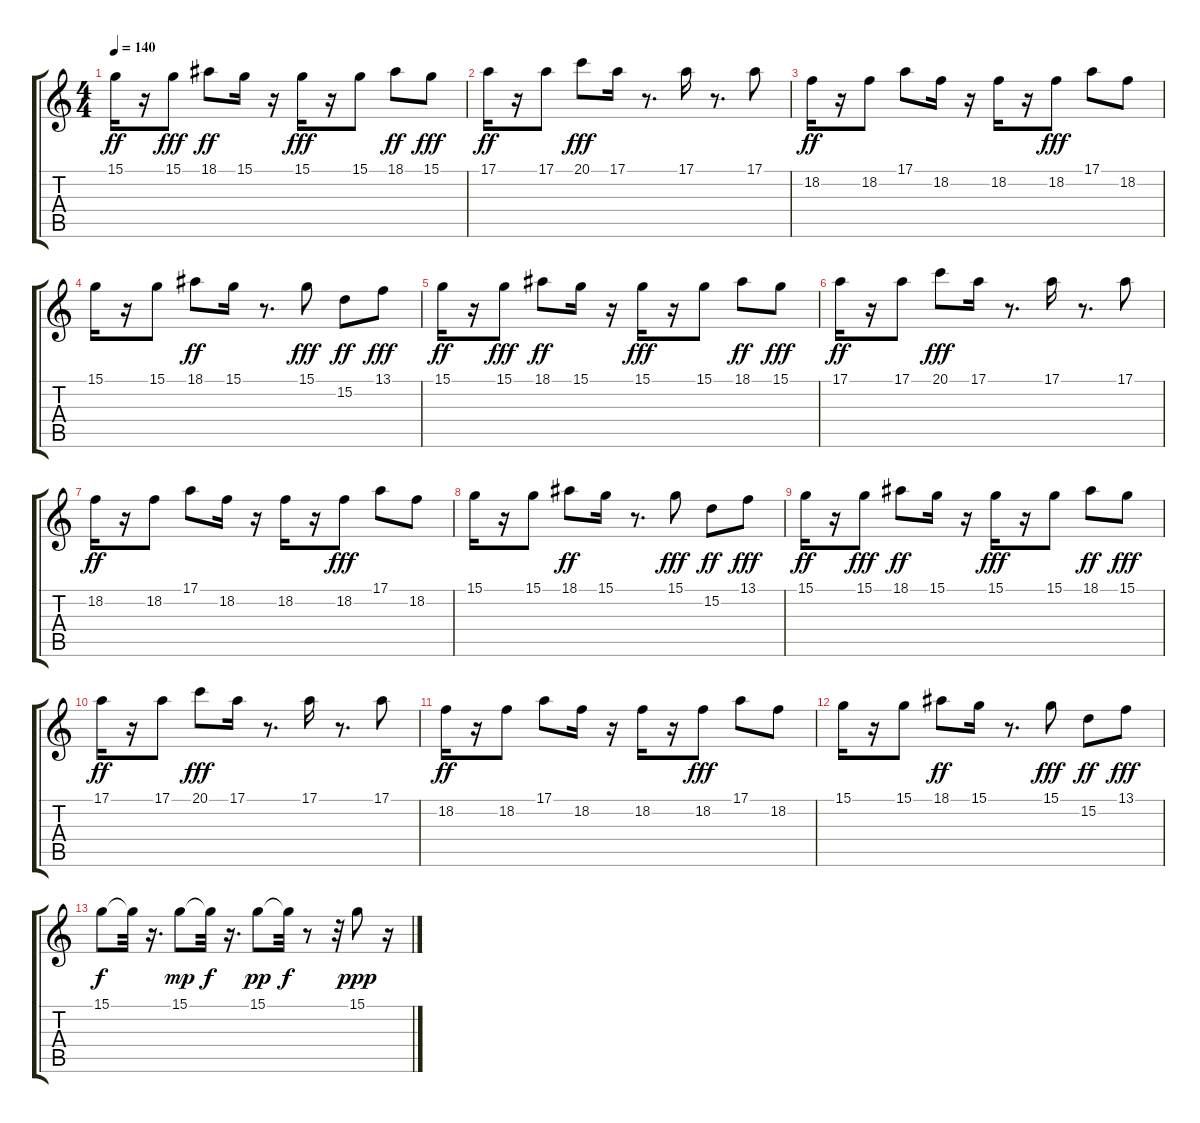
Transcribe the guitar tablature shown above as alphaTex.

\track "" {instrument percussiveorgan}
\staff {score tabs}
\tuning (E4 B3 G3 D3 A2 E2) {hide}
\ts (4 4)
\tempo 140
\clef g2
\ks c
15.1.16{dy ff} r.16 15.1.8{dy fff} 18.1.8{dy ff} 15.1.16 r.16 15.1.16{dy fff} r.16 15.1.8 18.1.8{dy ff} 15.1.8{dy fff} |
17.1.16{dy ff} r.16 17.1.8 20.1.8{dy fff} 17.1.16 r.8{d} 17.1.16 r.8{d} 17.1.8 |
18.2.16{dy ff} r.16 18.2.8 17.1.8 18.2.16 r.16 18.2.16 r.16 18.2.8{dy fff} 17.1.8 18.2.8 |
15.1.16 r.16 15.1.8 18.1.8{dy ff} 15.1.16 r.8{d} 15.1.8{dy fff} 15.2.8{dy ff} 13.1.8{dy fff} |
15.1.16{dy ff} r.16 15.1.8{dy fff} 18.1.8{dy ff} 15.1.16 r.16 15.1.16{dy fff} r.16 15.1.8 18.1.8{dy ff} 15.1.8{dy fff} |
17.1.16{dy ff} r.16 17.1.8 20.1.8{dy fff} 17.1.16 r.8{d} 17.1.16 r.8{d} 17.1.8 |
18.2.16{dy ff} r.16 18.2.8 17.1.8 18.2.16 r.16 18.2.16 r.16 18.2.8{dy fff} 17.1.8 18.2.8 |
15.1.16 r.16 15.1.8 18.1.8{dy ff} 15.1.16 r.8{d} 15.1.8{dy fff} 15.2.8{dy ff} 13.1.8{dy fff} |
15.1.16{dy ff} r.16 15.1.8{dy fff} 18.1.8{dy ff} 15.1.16 r.16 15.1.16{dy fff} r.16 15.1.8 18.1.8{dy ff} 15.1.8{dy fff} |
17.1.16{dy ff} r.16 17.1.8 20.1.8{dy fff} 17.1.16 r.8{d} 17.1.16 r.8{d} 17.1.8 |
18.2.16{dy ff} r.16 18.2.8 17.1.8 18.2.16 r.16 18.2.16 r.16 18.2.8{dy fff} 17.1.8 18.2.8 |
15.1.16 r.16 15.1.8 18.1.8{dy ff} 15.1.16 r.8{d} 15.1.8{dy fff} 15.2.8{dy ff} 13.1.8{dy fff} |
15.1.8{dy f} 15.1{t}.32 r.16{d} 15.1.8{dy mp} 15.1{t}.32{dy f} r.16{d} 15.1.8{dy pp} 15.1{t}.32{dy f} r.8 r.32 15.1.8{dy ppp} r.16
